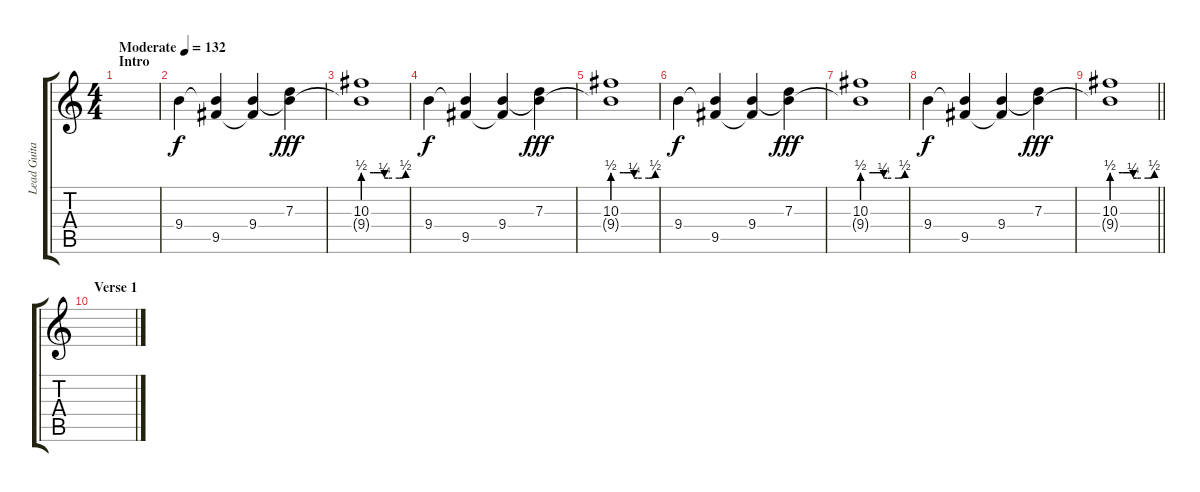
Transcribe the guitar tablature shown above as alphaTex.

\track ("Lead Guitar" "Lead Guita") {instrument distortionguitar}
\staff {score tabs}
\tuning (E4 B3 G3 D3 A2 E2) {hide}
\ts (4 4)
\section ("" "Intro")
\tempo (132 "Moderate")
\clef g2
\ks c
|
9.4.4 (9.4{t} 9.5).4 (9.4 9.5{t}).4 (7.3 9.4{t}).4{dy fff} |
(10.3{be (custom 0 2 15 2 25 2 30 1 35 1 51 1 60 2)} 9.4{t}).1 |
9.4.4{dy f} (9.4{t} 9.5).4 (9.4 9.5{t}).4 (7.3 9.4{t}).4{dy fff} |
(10.3{be (custom 0 2 15 2 25 2 30 1 35 1 51 1 60 2)} 9.4{t}).1 |
9.4.4{dy f} (9.4{t} 9.5).4 (9.4 9.5{t}).4 (7.3 9.4{t}).4{dy fff} |
(10.3{be (custom 0 2 15 2 25 2 30 1 35 1 51 1 60 2)} 9.4{t}).1 |
9.4.4{dy f} (9.4{t} 9.5).4 (9.4 9.5{t}).4 (7.3 9.4{t}).4{dy fff} |
\barLineRight lightlight
(10.3{be (custom 0 2 15 2 25 2 30 1 35 1 51 1 60 2)} 9.4{t}).1 |
\section ("" "Verse 1")
